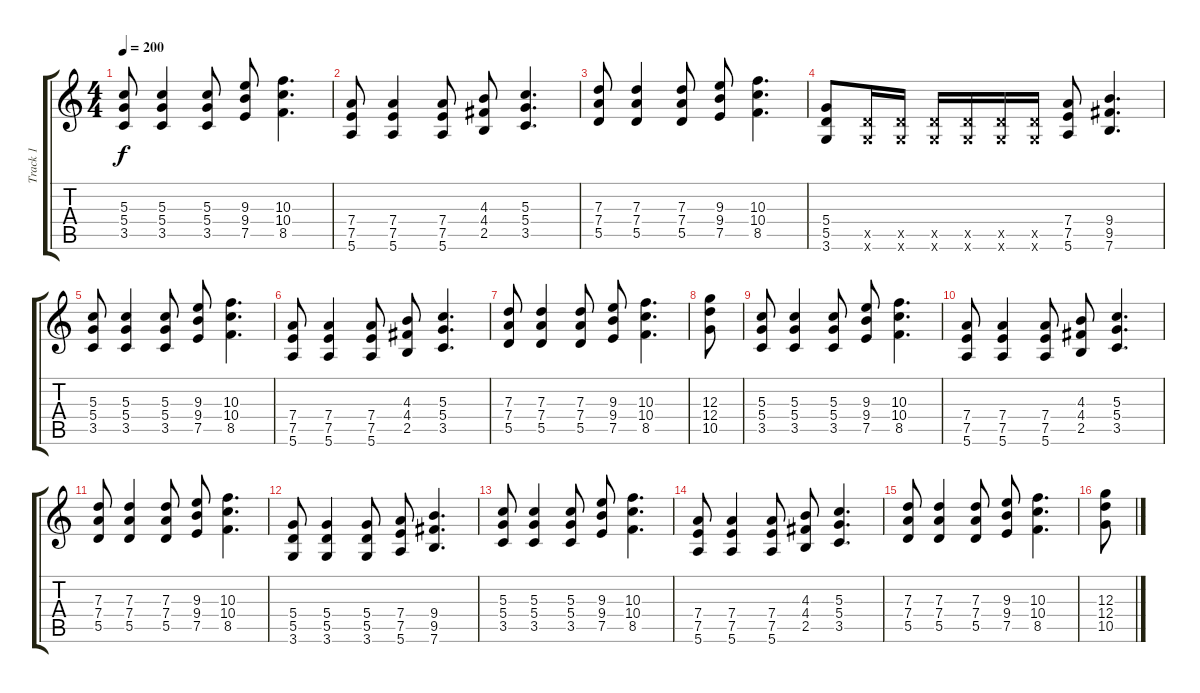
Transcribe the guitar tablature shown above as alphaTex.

\track ("Track 1" "Track 1") {instrument overdrivenguitar}
\staff {score tabs}
\tuning (E4 B3 G3 D3 A2 E2) {hide}
\ts (4 4)
\tempo 200
\clef g2
\ks c
(5.3 5.4 3.5).8{dy f} (5.3 5.4 3.5).4 (5.3 5.4 3.5).8 (9.3 9.4 7.5).8 (10.3 10.4 8.5).4{d} |
(7.4 7.5 5.6).8 (7.4 7.5 5.6).4 (7.4 7.5 5.6).8 (4.3 4.4 2.5).8 (5.3 5.4 3.5).4{d} |
(7.3 7.4 5.5).8 (7.3 7.4 5.5).4 (7.3 7.4 5.5).8 (9.3 9.4 7.5).8 (10.3 10.4 8.5).4{d} |
(5.4 5.5 3.6).8 (5.5{x} 3.6{x}).16 (5.5{x} 3.6{x}).16 (5.5{x} 3.6{x}).16 (5.5{x} 3.6{x}).16 (5.5{x} 3.6{x}).16 (5.5{x} 3.6{x}).16 (7.4 7.5 5.6).8 (9.4 9.5 7.6).4{d} |
(5.3 5.4 3.5).8 (5.3 5.4 3.5).4 (5.3 5.4 3.5).8 (9.3 9.4 7.5).8 (10.3 10.4 8.5).4{d} |
(7.4 7.5 5.6).8 (7.4 7.5 5.6).4 (7.4 7.5 5.6).8 (4.3 4.4 2.5).8 (5.3 5.4 3.5).4{d} |
(7.3 7.4 5.5).8 (7.3 7.4 5.5).4 (7.3 7.4 5.5).8 (9.3 9.4 7.5).8 (10.3 10.4 8.5).4{d} |
(12.3 12.4 10.5).8 |
(5.3 5.4 3.5).8 (5.3 5.4 3.5).4 (5.3 5.4 3.5).8 (9.3 9.4 7.5).8 (10.3 10.4 8.5).4{d} |
(7.4 7.5 5.6).8 (7.4 7.5 5.6).4 (7.4 7.5 5.6).8 (4.3 4.4 2.5).8 (5.3 5.4 3.5).4{d} |
(7.3 7.4 5.5).8 (7.3 7.4 5.5).4 (7.3 7.4 5.5).8 (9.3 9.4 7.5).8 (10.3 10.4 8.5).4{d} |
(5.4 5.5 3.6).8 (5.4 5.5 3.6).4 (5.4 5.5 3.6).8 (7.4 7.5 5.6).8 (9.4 9.5 7.6).4{d} |
(5.3 5.4 3.5).8 (5.3 5.4 3.5).4 (5.3 5.4 3.5).8 (9.3 9.4 7.5).8 (10.3 10.4 8.5).4{d} |
(7.4 7.5 5.6).8 (7.4 7.5 5.6).4 (7.4 7.5 5.6).8 (4.3 4.4 2.5).8 (5.3 5.4 3.5).4{d} |
(7.3 7.4 5.5).8 (7.3 7.4 5.5).4 (7.3 7.4 5.5).8 (9.3 9.4 7.5).8 (10.3 10.4 8.5).4{d} |
(12.3 12.4 10.5).8
